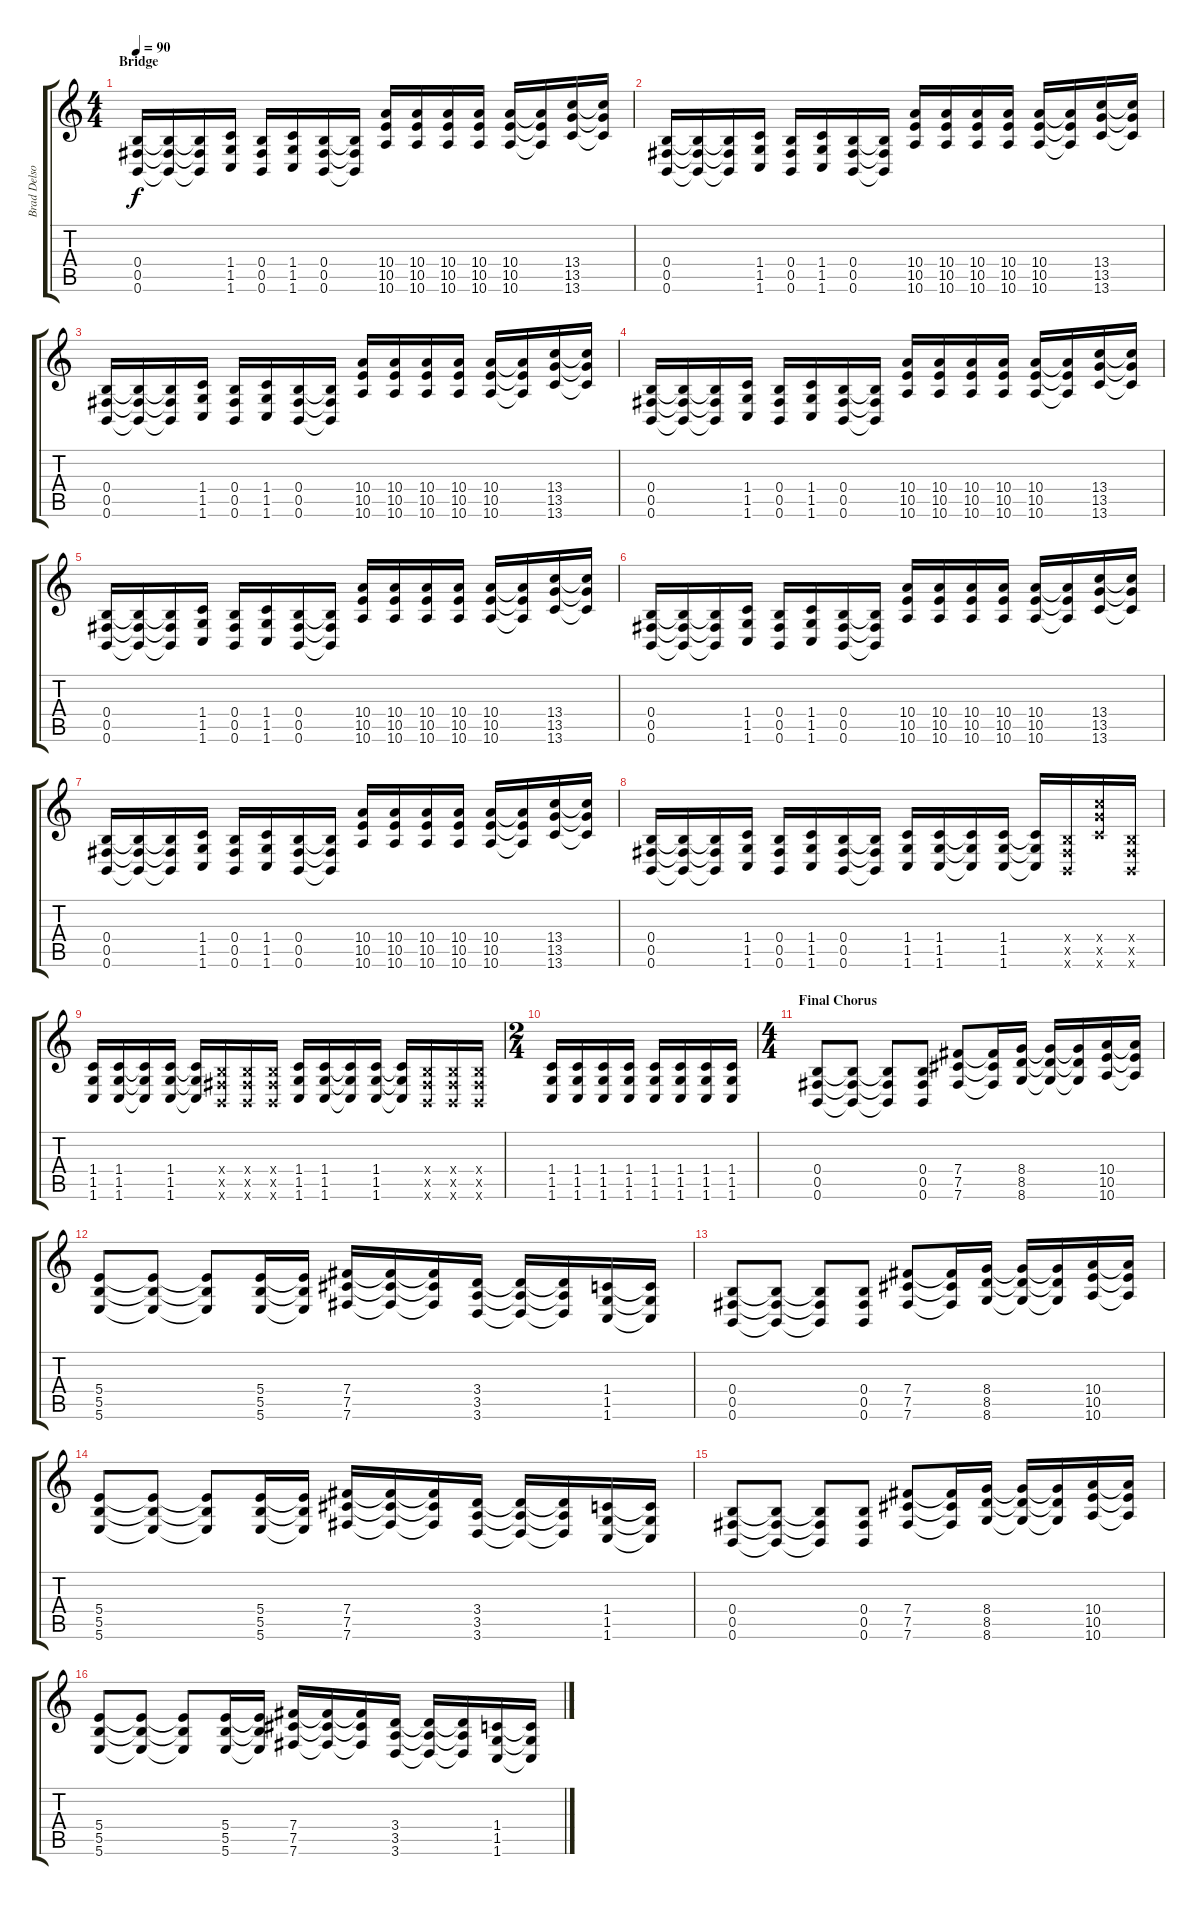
\track ("Brad Delson (Guitar)" "Brad Delso") {instrument distortionguitar}
\staff {score tabs}
\tuning (Db4 Ab3 E3 B2 Gb2 B1) {hide}
\ts (4 4)
\section ("" "Bridge")
\tempo 90
\clef g2
\ks c
(0.4 0.5 0.6).16{dy f volume 16} (0.4{t} 0.5{t} 0.6{t}).16 (0.4{t} 0.5{t} 0.6{t}).16 (1.4 1.5 1.6).16 (0.4 0.5 0.6).16 (1.4 1.5 1.6).16 (0.4 0.5 0.6).16 (0.4{t} 0.5{t} 0.6{t}).16 (10.4 10.5 10.6).16 (10.4 10.5 10.6).16 (10.4 10.5 10.6).16 (10.4 10.5 10.6).16 (10.4 10.5 10.6).16 (10.4{t} 10.5{t} 10.6{t}).16 (13.4 13.5 13.6).16 (13.4{t} 13.5{t} 13.6{t}).16 |
(0.4 0.5 0.6).16 (0.4{t} 0.5{t} 0.6{t}).16 (0.4{t} 0.5{t} 0.6{t}).16 (1.4 1.5 1.6).16 (0.4 0.5 0.6).16 (1.4 1.5 1.6).16 (0.4 0.5 0.6).16 (0.4{t} 0.5{t} 0.6{t}).16 (10.4 10.5 10.6).16 (10.4 10.5 10.6).16 (10.4 10.5 10.6).16 (10.4 10.5 10.6).16 (10.4 10.5 10.6).16 (10.4{t} 10.5{t} 10.6{t}).16 (13.4 13.5 13.6).16 (13.4{t} 13.5{t} 13.6{t}).16 |
(0.4 0.5 0.6).16 (0.4{t} 0.5{t} 0.6{t}).16 (0.4{t} 0.5{t} 0.6{t}).16 (1.4 1.5 1.6).16 (0.4 0.5 0.6).16 (1.4 1.5 1.6).16 (0.4 0.5 0.6).16 (0.4{t} 0.5{t} 0.6{t}).16 (10.4 10.5 10.6).16 (10.4 10.5 10.6).16 (10.4 10.5 10.6).16 (10.4 10.5 10.6).16 (10.4 10.5 10.6).16 (10.4{t} 10.5{t} 10.6{t}).16 (13.4 13.5 13.6).16 (13.4{t} 13.5{t} 13.6{t}).16 |
(0.4 0.5 0.6).16 (0.4{t} 0.5{t} 0.6{t}).16 (0.4{t} 0.5{t} 0.6{t}).16 (1.4 1.5 1.6).16 (0.4 0.5 0.6).16 (1.4 1.5 1.6).16 (0.4 0.5 0.6).16 (0.4{t} 0.5{t} 0.6{t}).16 (10.4 10.5 10.6).16 (10.4 10.5 10.6).16 (10.4 10.5 10.6).16 (10.4 10.5 10.6).16 (10.4 10.5 10.6).16 (10.4{t} 10.5{t} 10.6{t}).16 (13.4 13.5 13.6).16 (13.4{t} 13.5{t} 13.6{t}).16 |
(0.4 0.5 0.6).16 (0.4{t} 0.5{t} 0.6{t}).16 (0.4{t} 0.5{t} 0.6{t}).16 (1.4 1.5 1.6).16 (0.4 0.5 0.6).16 (1.4 1.5 1.6).16 (0.4 0.5 0.6).16 (0.4{t} 0.5{t} 0.6{t}).16 (10.4 10.5 10.6).16 (10.4 10.5 10.6).16 (10.4 10.5 10.6).16 (10.4 10.5 10.6).16 (10.4 10.5 10.6).16 (10.4{t} 10.5{t} 10.6{t}).16 (13.4 13.5 13.6).16 (13.4{t} 13.5{t} 13.6{t}).16 |
(0.4 0.5 0.6).16 (0.4{t} 0.5{t} 0.6{t}).16 (0.4{t} 0.5{t} 0.6{t}).16 (1.4 1.5 1.6).16 (0.4 0.5 0.6).16 (1.4 1.5 1.6).16 (0.4 0.5 0.6).16 (0.4{t} 0.5{t} 0.6{t}).16 (10.4 10.5 10.6).16 (10.4 10.5 10.6).16 (10.4 10.5 10.6).16 (10.4 10.5 10.6).16 (10.4 10.5 10.6).16 (10.4{t} 10.5{t} 10.6{t}).16 (13.4 13.5 13.6).16 (13.4{t} 13.5{t} 13.6{t}).16 |
(0.4 0.5 0.6).16 (0.4{t} 0.5{t} 0.6{t}).16 (0.4{t} 0.5{t} 0.6{t}).16 (1.4 1.5 1.6).16 (0.4 0.5 0.6).16 (1.4 1.5 1.6).16 (0.4 0.5 0.6).16 (0.4{t} 0.5{t} 0.6{t}).16 (10.4 10.5 10.6).16 (10.4 10.5 10.6).16 (10.4 10.5 10.6).16 (10.4 10.5 10.6).16 (10.4 10.5 10.6).16 (10.4{t} 10.5{t} 10.6{t}).16 (13.4 13.5 13.6).16 (13.4{t} 13.5{t} 13.6{t}).16 |
(0.4 0.5 0.6).16 (0.4{t} 0.5{t} 0.6{t}).16 (0.4{t} 0.5{t} 0.6{t}).16 (1.4 1.5 1.6).16 (0.4 0.5 0.6).16 (1.4 1.5 1.6).16 (0.4 0.5 0.6).16 (0.4{t} 0.5{t} 0.6{t}).16 (1.4 1.5 1.6).16 (1.4 1.5 1.6).16 (1.4{t} 1.5{t} 1.6{t}).16 (1.4 1.5 1.6).16 (1.4{t} 1.5{t} 1.6{t}).16 (0.4{x} 0.5{x} 0.6{x}).16 (13.4{x} 13.5{x} 13.6{x}).16 (0.4{x} 0.5{x} 0.6{x}).16 |
(1.4 1.5 1.6).16 (1.4 1.5 1.6).16 (1.4{t} 1.5{t} 1.6{t}).16 (1.4 1.5 1.6).16 (1.4{t} 1.5{t} 1.6{t}).16 (0.4{x} 0.5{x} 0.6{x}).16 (0.4{x} 0.5{x} 0.6{x}).16 (0.4{x} 0.5{x} 0.6{x}).16 (1.4 1.5 1.6).16 (1.4 1.5 1.6).16 (1.4{t} 1.5{t} 1.6{t}).16 (1.4 1.5 1.6).16 (1.4{t} 1.5{t} 1.6{t}).16 (0.4{x} 0.5{x} 0.6{x}).16 (0.4{x} 0.5{x} 0.6{x}).16 (0.4{x} 0.5{x} 0.6{x}).16 |
\ts (2 4)
(1.4 1.5 1.6).16 (1.4 1.5 1.6).16 (1.4 1.5 1.6).16 (1.4 1.5 1.6).16 (1.4 1.5 1.6).16 (1.4 1.5 1.6).16 (1.4 1.5 1.6).16 (1.4 1.5 1.6).16 |
\ts (4 4)
\section ("" "Final Chorus")
(0.4 0.5 0.6).8 (0.4{t} 0.5{t} 0.6{t}).8 (0.4{t} 0.5{t} 0.6{t}).8 (0.4 0.5 0.6).8 (7.4 7.5 7.6).8 (7.4{t} 7.5{t} 7.6{t}).16 (8.4 8.5 8.6).16 (8.4{t} 8.5{t} 8.6{t}).16 (8.4{t} 8.5{t} 8.6{t}).16 (10.4 10.5 10.6).16 (10.4{t} 10.5{t} 10.6{t}).16 |
(5.4 5.5 5.6).8 (5.4{t} 5.5{t} 5.6{t}).8 (5.4{t} 5.5{t} 5.6{t}).8 (5.4 5.5 5.6).16 (5.4{t} 5.5{t} 5.6{t}).16 (7.4 7.5 7.6).16 (7.4{t} 7.5{t} 7.6{t}).16 (7.4{t} 7.5{t} 7.6{t}).16 (3.4 3.5 3.6).16 (3.4{t} 3.5{t} 3.6{t}).16 (3.4{t} 3.5{t} 3.6{t}).16 (1.4 1.5 1.6).16 (1.4{t} 1.5{t} 1.6{t}).16 |
(0.4 0.5 0.6).8 (0.4{t} 0.5{t} 0.6{t}).8 (0.4{t} 0.5{t} 0.6{t}).8 (0.4 0.5 0.6).8 (7.4 7.5 7.6).8 (7.4{t} 7.5{t} 7.6{t}).16 (8.4 8.5 8.6).16 (8.4{t} 8.5{t} 8.6{t}).16 (8.4{t} 8.5{t} 8.6{t}).16 (10.4 10.5 10.6).16 (10.4{t} 10.5{t} 10.6{t}).16 |
(5.4 5.5 5.6).8 (5.4{t} 5.5{t} 5.6{t}).8 (5.4{t} 5.5{t} 5.6{t}).8 (5.4 5.5 5.6).16 (5.4{t} 5.5{t} 5.6{t}).16 (7.4 7.5 7.6).16 (7.4{t} 7.5{t} 7.6{t}).16 (7.4{t} 7.5{t} 7.6{t}).16 (3.4 3.5 3.6).16 (3.4{t} 3.5{t} 3.6{t}).16 (3.4{t} 3.5{t} 3.6{t}).16 (1.4 1.5 1.6).16 (1.4{t} 1.5{t} 1.6{t}).16 |
(0.4 0.5 0.6).8 (0.4{t} 0.5{t} 0.6{t}).8 (0.4{t} 0.5{t} 0.6{t}).8 (0.4 0.5 0.6).8 (7.4 7.5 7.6).8 (7.4{t} 7.5{t} 7.6{t}).16 (8.4 8.5 8.6).16 (8.4{t} 8.5{t} 8.6{t}).16 (8.4{t} 8.5{t} 8.6{t}).16 (10.4 10.5 10.6).16 (10.4{t} 10.5{t} 10.6{t}).16 |
(5.4 5.5 5.6).8 (5.4{t} 5.5{t} 5.6{t}).8 (5.4{t} 5.5{t} 5.6{t}).8 (5.4 5.5 5.6).16 (5.4{t} 5.5{t} 5.6{t}).16 (7.4 7.5 7.6).16 (7.4{t} 7.5{t} 7.6{t}).16 (7.4{t} 7.5{t} 7.6{t}).16 (3.4 3.5 3.6).16 (3.4{t} 3.5{t} 3.6{t}).16 (3.4{t} 3.5{t} 3.6{t}).16 (1.4 1.5 1.6).16 (1.4{t} 1.5{t} 1.6{t}).16
